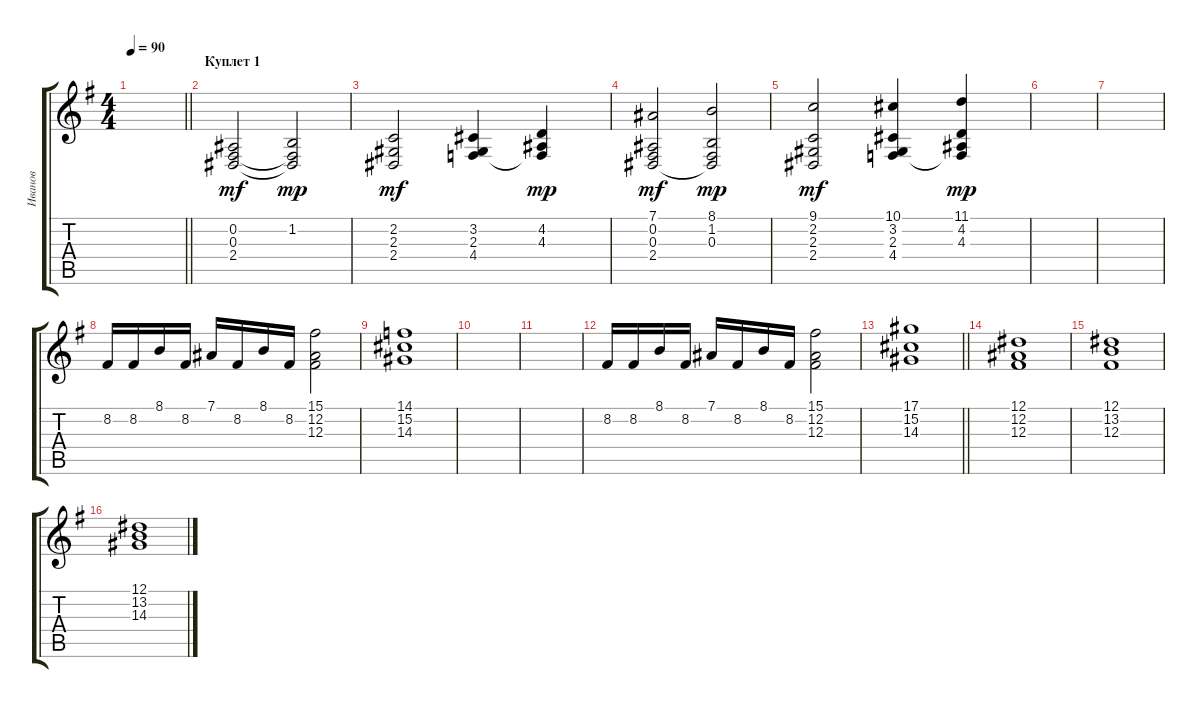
\track ("Иванов" "Иванов") {instrument stringensemble1}
\staff {score tabs}
\tuning (Eb4 Bb3 Gb3 Db3 Ab2 Eb2) {hide}
\ts (4 4)
\tempo 90
\clef g2
\barLineRight lightlight
\ks eminor
|
\section ("" "Куплет 1")
(0.2 0.3 2.4).2{dy mf} (1.2 0.3{t} 2.4{t}).2{dy mp} |
(2.2 2.3 2.4).2{dy mf} (3.2 2.3 4.4).4 (4.2 4.3 4.4{t}).4{dy mp} |
(7.1 0.2 0.3 2.4).2{dy mf} (8.1 1.2 0.3 2.4{t}).2{dy mp} |
(9.1 2.2 2.3 2.4).2{dy mf} (10.1 3.2 2.3 4.4).4 (11.1 4.2 4.3 4.4{t}).4{dy mp} |
|
|
8.2.16{instrument churchorgan} 8.2.16 8.1.16 8.2.16 7.1.16 8.2.16 8.1.16 8.2.16 (15.1 12.2 12.3).2 |
(14.1 15.2 14.3).1 |
|
|
8.2.16{instrument churchorgan} 8.2.16 8.1.16 8.2.16 7.1.16 8.2.16 8.1.16 8.2.16 (15.1 12.2 12.3).2 |
\barLineRight lightlight
(17.1 15.2 14.3).1 |
(12.1 12.2 12.3).1{instrument stringensemble1} |
(12.1 13.2 12.3).1 |
(12.1 13.2 14.3).1
